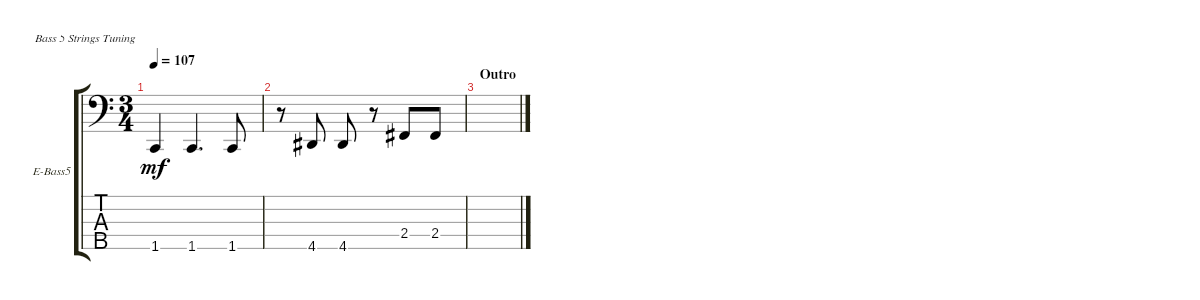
\defaultSystemsLayout 4
\bracketExtendMode groupsimilarinstruments
\firstSystemTrackNameOrientation horizontal
\otherSystemsTrackNameOrientation horizontal
\track ("Electric Bass" "E-Bass5") {instrument electricbassfinger}
\staff {score tabs}
\tuning (G2 D2 A1 E1 B0)
\ts (3 4)
\tempo 107
\clef f4
\ks c
1.5{t}.4{dy mf} 1.5.4{d} 1.5.8 |
r.8 4.5.8 4.5.8 r.8 2.4.8 2.4.8 |
\section ("" "Outro")
